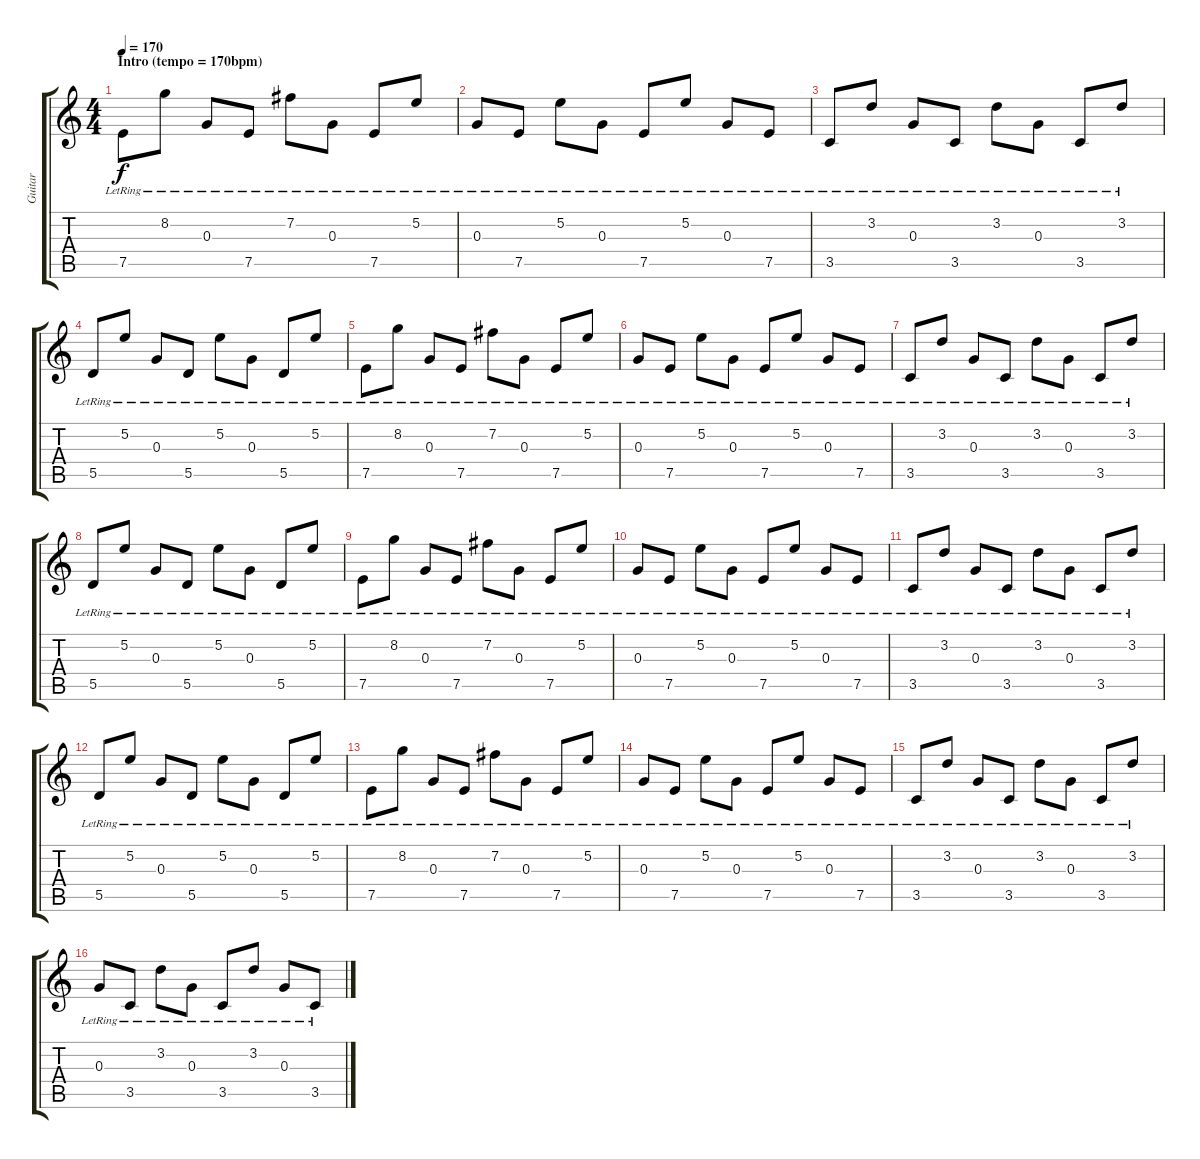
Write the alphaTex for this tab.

\track ("Guitar" "Guitar") {instrument electricguitarjazz}
\staff {score tabs}
\tuning (E4 B3 G3 D3 A2 E2) {hide}
\ts (4 4)
\section ("" "Intro (tempo = 170bpm)")
\tempo 170
\clef g2
\ks c
7.5{lr}.8{dy f instrument electricguitarjazz} 8.2{lr}.8 0.3{lr}.8 7.5{lr}.8 7.2{lr}.8 0.3{lr}.8 7.5{lr}.8 5.2{lr}.8 |
0.3{lr}.8 7.5{lr}.8 5.2{lr}.8 0.3{lr}.8 7.5{lr}.8 5.2{lr}.8 0.3{lr}.8 7.5{lr}.8 |
3.5{lr}.8 3.2{lr}.8 0.3{lr}.8 3.5{lr}.8 3.2{lr}.8 0.3{lr}.8 3.5{lr}.8 3.2{lr}.8 |
5.5{lr}.8 5.2{lr}.8 0.3{lr}.8 5.5{lr}.8 5.2{lr}.8 0.3{lr}.8 5.5{lr}.8 5.2{lr}.8 |
7.5{lr}.8 8.2{lr}.8 0.3{lr}.8 7.5{lr}.8 7.2{lr}.8 0.3{lr}.8 7.5{lr}.8 5.2{lr}.8 |
0.3{lr}.8 7.5{lr}.8 5.2{lr}.8 0.3{lr}.8 7.5{lr}.8 5.2{lr}.8 0.3{lr}.8 7.5{lr}.8 |
3.5{lr}.8 3.2{lr}.8 0.3{lr}.8 3.5{lr}.8 3.2{lr}.8 0.3{lr}.8 3.5{lr}.8 3.2{lr}.8 |
5.5{lr}.8 5.2{lr}.8 0.3{lr}.8 5.5{lr}.8 5.2{lr}.8 0.3{lr}.8 5.5{lr}.8 5.2{lr}.8 |
7.5{lr}.8 8.2{lr}.8 0.3{lr}.8 7.5{lr}.8 7.2{lr}.8 0.3{lr}.8 7.5{lr}.8 5.2{lr}.8 |
0.3{lr}.8 7.5{lr}.8 5.2{lr}.8 0.3{lr}.8 7.5{lr}.8 5.2{lr}.8 0.3{lr}.8 7.5{lr}.8 |
3.5{lr}.8 3.2{lr}.8 0.3{lr}.8 3.5{lr}.8 3.2{lr}.8 0.3{lr}.8 3.5{lr}.8 3.2{lr}.8 |
5.5{lr}.8 5.2{lr}.8 0.3{lr}.8 5.5{lr}.8 5.2{lr}.8 0.3{lr}.8 5.5{lr}.8 5.2{lr}.8 |
7.5{lr}.8 8.2{lr}.8 0.3{lr}.8 7.5{lr}.8 7.2{lr}.8 0.3{lr}.8 7.5{lr}.8 5.2{lr}.8 |
0.3{lr}.8 7.5{lr}.8 5.2{lr}.8 0.3{lr}.8 7.5{lr}.8 5.2{lr}.8 0.3{lr}.8 7.5{lr}.8 |
3.5{lr}.8 3.2{lr}.8 0.3{lr}.8 3.5{lr}.8 3.2{lr}.8 0.3{lr}.8 3.5{lr}.8 3.2{lr}.8 |
0.3{lr}.8 3.5{lr}.8 3.2{lr}.8 0.3{lr}.8 3.5{lr}.8 3.2{lr}.8 0.3{lr}.8 3.5{lr}.8
